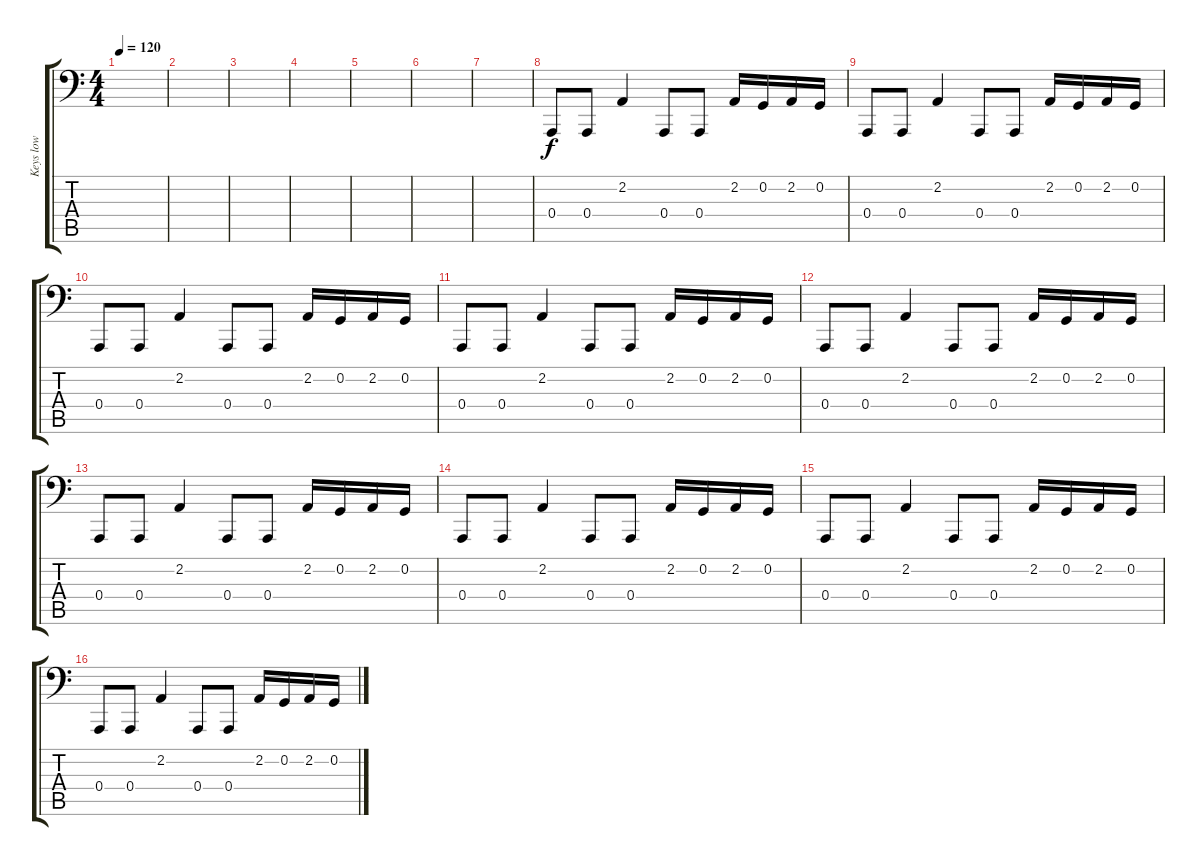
\track ("Keys low" "Keys low") {instrument churchorgan}
\staff {score tabs}
\tuning (C3 G2 D2 A1 E1 B0) {hide}
\ts (4 4)
\tempo 120
\clef f4
\ks c
|
|
|
|
|
|
|
0.4.8 0.4.8 2.2.4 0.4.8 0.4.8 2.2.16 0.2.16 2.2.16 0.2.16 |
0.4.8 0.4.8 2.2.4 0.4.8 0.4.8 2.2.16 0.2.16 2.2.16 0.2.16 |
0.4.8 0.4.8 2.2.4 0.4.8 0.4.8 2.2.16 0.2.16 2.2.16 0.2.16 |
0.4.8 0.4.8 2.2.4 0.4.8 0.4.8 2.2.16 0.2.16 2.2.16 0.2.16 |
0.4.8 0.4.8 2.2.4 0.4.8 0.4.8 2.2.16 0.2.16 2.2.16 0.2.16 |
0.4.8 0.4.8 2.2.4 0.4.8 0.4.8 2.2.16 0.2.16 2.2.16 0.2.16 |
0.4.8 0.4.8 2.2.4 0.4.8 0.4.8 2.2.16 0.2.16 2.2.16 0.2.16 |
0.4.8 0.4.8 2.2.4 0.4.8 0.4.8 2.2.16 0.2.16 2.2.16 0.2.16 |
0.4.8 0.4.8 2.2.4 0.4.8 0.4.8 2.2.16 0.2.16 2.2.16 0.2.16
